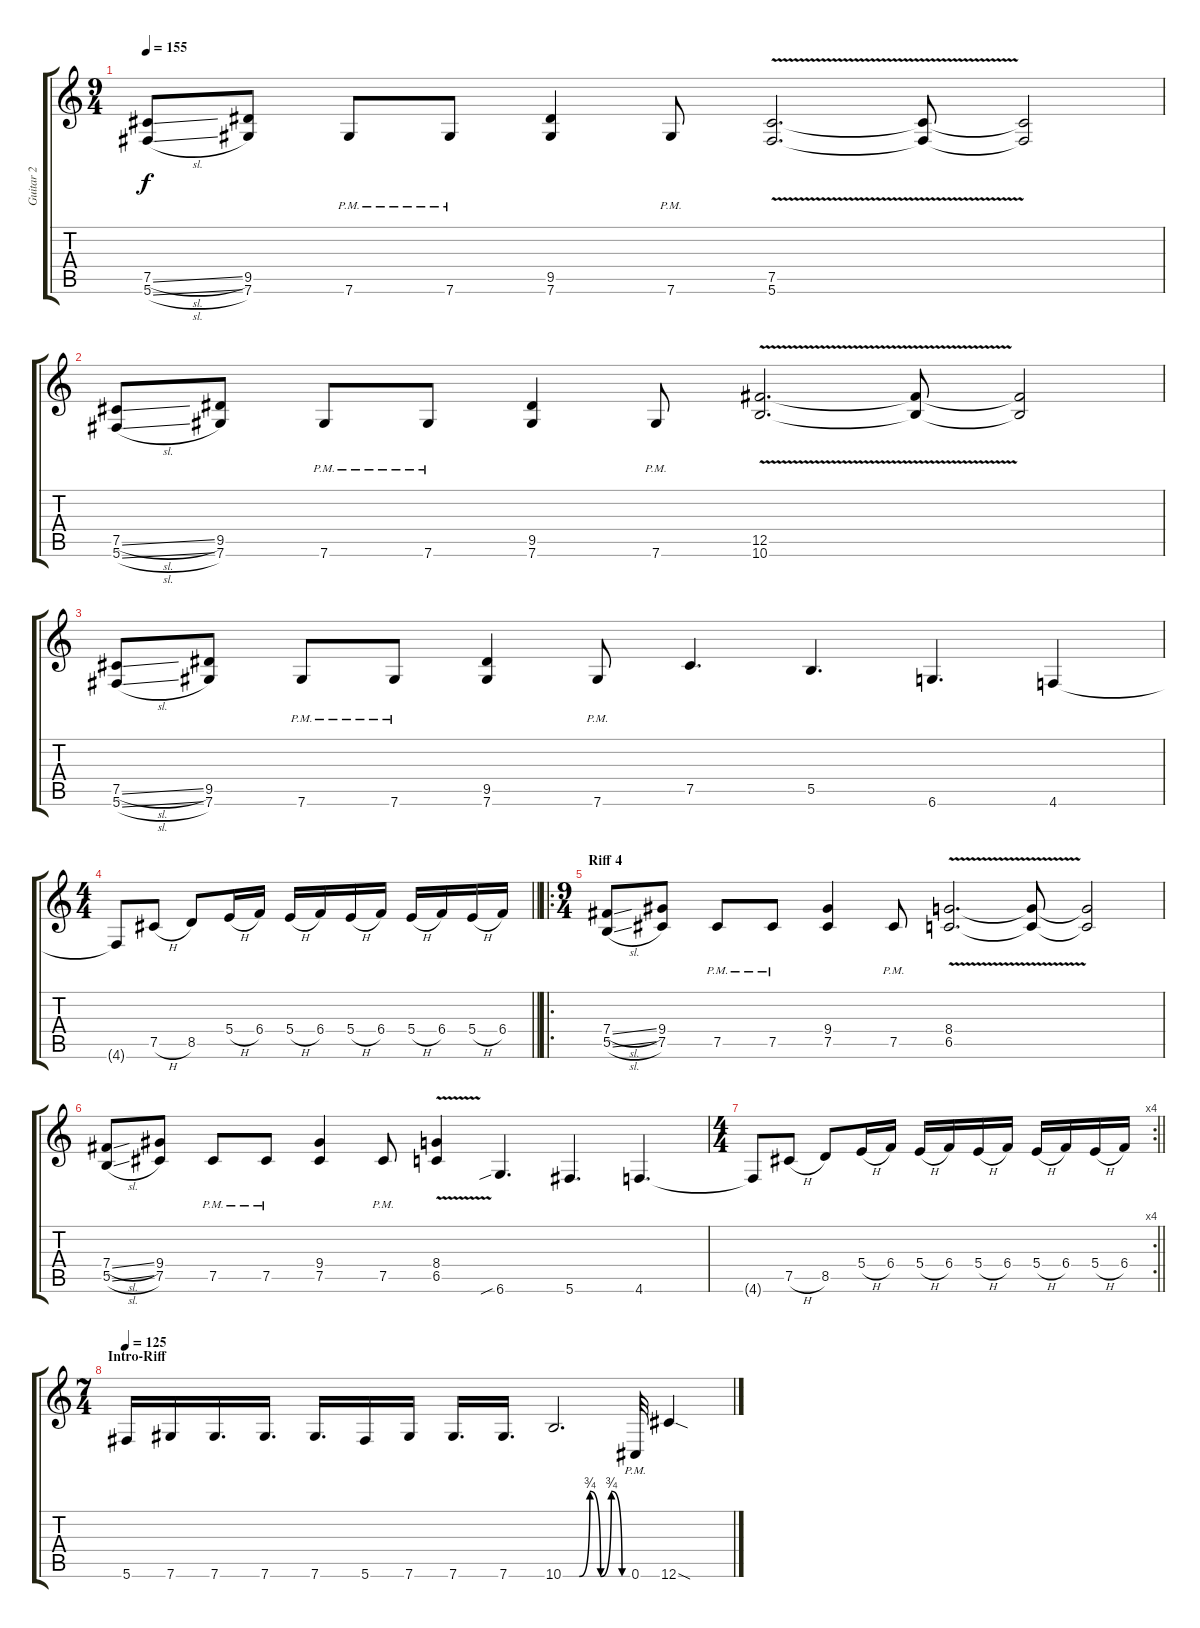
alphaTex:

\track ("Guitar 2" "Guitar 2") {instrument distortionguitar}
\staff {score tabs}
\tuning (Db4 Ab3 E3 B2 Gb2 Db2) {hide}
\ts (9 4)
\tempo 155
\clef g2
\ks c
(7.5{sl} 5.6{sl}).8{dy f} (9.5 7.6).8 7.6{pm}.8 7.6{pm}.8 (9.5 7.6).4 7.6{pm}.8 (7.5{v} 5.6).2{d} (7.5{t} 5.6{t}).8 (7.5{t} 5.6{t}).2 |
(7.5{sl} 5.6{sl}).8 (9.5 7.6).8 7.6{pm}.8 7.6{pm}.8 (9.5 7.6).4 7.6{pm}.8 (12.5{v} 10.6).2{d} (12.5{t} 10.6{t}).8 (12.5{t} 10.6{t}).2 |
(7.5{sl} 5.6{sl}).8 (9.5 7.6).8 7.6{pm}.8 7.6{pm}.8 (9.5 7.6).4 7.6{pm}.8 7.5.4{d} 5.5.4{d} 6.6.4{d} 4.6.4 |
\ts (4 4)
\barLineRight lightlight
4.6{t}.8 7.5{h}.8 8.5.8 5.4{h}.16 6.4.16 5.4{h}.16 6.4.16 5.4{h}.16 6.4.16 5.4{h}.16 6.4.16 5.4{h}.16 6.4.16 |
\ro
\ts (9 4)
\section ("" "Riff 4")
(7.4{sl} 5.5{sl}).8 (9.4 7.5).8 7.5{pm}.8 7.5{pm}.8 (9.4 7.5).4 7.5{pm}.8 (8.4 6.5{v}).2{d} (8.4{t} 6.5{t}).8 (8.4{t} 6.5{t}).2 |
(7.4{sl} 5.5{sl}).8 (9.4 7.5).8 7.5{pm}.8 7.5{pm}.8 (9.4 7.5).4 7.5{pm}.8 (8.4 6.5{v}).4 6.6{sib}.4{d} 5.6.4{d} 4.6.4{d} |
\rc 4
\ts (4 4)
\barLineRight lightlight
4.6{t}.8 7.5{h}.8 8.5.8 5.4{h}.16 6.4.16 5.4{h}.16 6.4.16 5.4{h}.16 6.4.16 5.4{h}.16 6.4.16 5.4{h}.16 6.4.16 |
\ts (7 4)
\section ("" "Intro-Riff")
\tempo 125
5.6.16 7.6.16 7.6.16{d} 7.6.16{d} 7.6.16{d} 5.6.16 7.6.16 7.6.16{d} 7.6.16{d} 10.6{be (custom 0 0 15 0 25 3 35 0 45 3 55 0 60 0)}.2{d} 0.6{pm}.32 12.6{sod}.4
